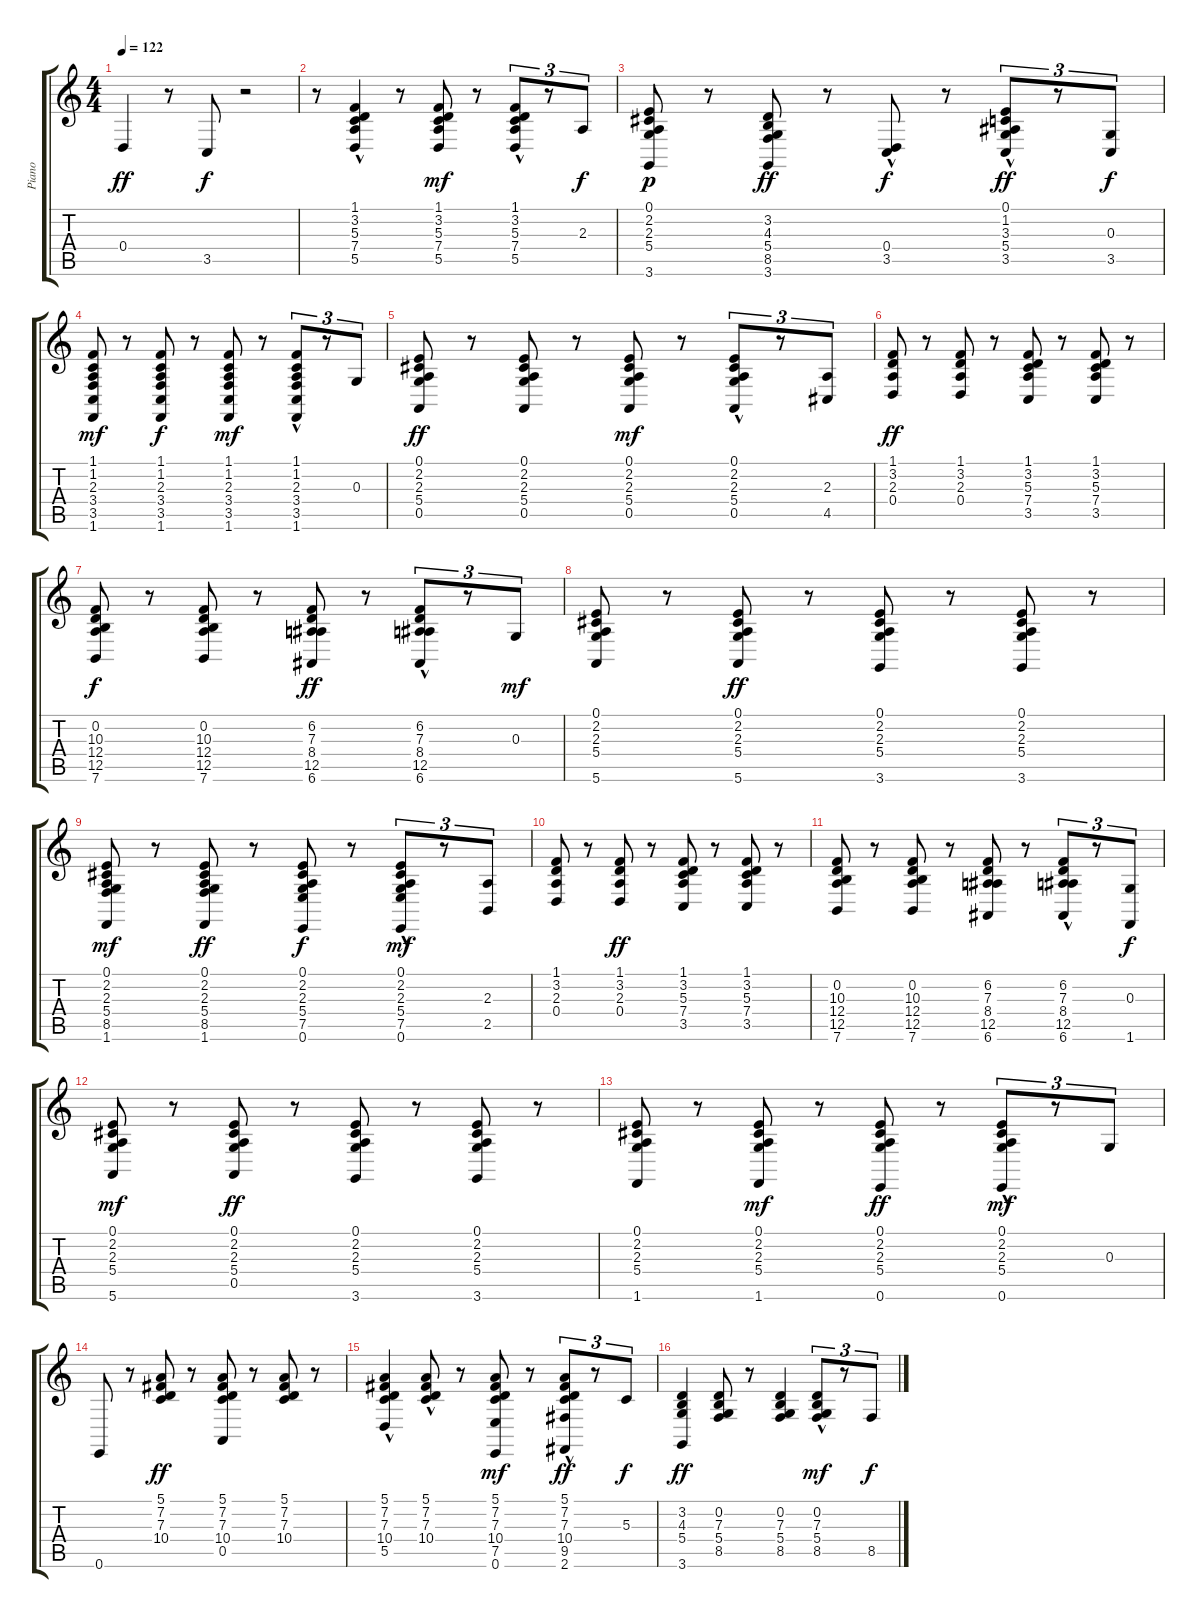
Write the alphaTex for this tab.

\track ("Piano" "Piano") {instrument brightacousticpiano}
\staff {score tabs}
\tuning (E4 B3 G3 D3 A2 E2) {hide}
\ts (4 4)
\tempo 122
\clef g2
\ks c
0.4.4{dy ff} r.8 3.5.8{dy f} r.2 |
r.8 (1.1{hac} 3.2{hac} 5.3{hac} 7.4 5.5{hac}).4 r.8 (1.1 3.2 5.3 7.4 5.5).8{dy mf} r.8 (1.1{hac} 3.2 5.3 7.4{hac} 5.5{hac}).8{tu (3 2)} r.8{tu (3 2)} 2.3.8{tu (3 2) dy f} |
(0.1 2.2 2.3 5.4 3.6).8{dy p} r.8 (3.2 4.3 5.4 8.5 3.6).8{dy ff} r.8 (0.4{hac} 3.5).8{dy f} r.8 (0.1 1.2{hac} 3.3{hac} 5.4 3.5).8{tu (3 2) dy ff} r.8{tu (3 2)} (0.3 3.5).8{tu (3 2) dy f} |
(1.1 1.2 2.3 3.4 3.5 1.6).8{dy mf} r.8 (1.1 1.2 2.3 3.4 3.5 1.6).8{dy f} r.8 (1.1 1.2 2.3 3.4 3.5 1.6).8{dy mf} r.8 (1.1{hac} 1.2{hac} 2.3 3.4{hac} 3.5 1.6).8{tu (3 2)} r.8{tu (3 2)} 0.3.8{tu (3 2)} |
(0.1 2.2 2.3 5.4 0.5).8{dy ff} r.8 (0.1 2.2 2.3 5.4 0.5).8 r.8 (0.1 2.2 2.3 5.4 0.5).8{dy mf} r.8 (0.1{hac} 2.2{hac} 2.3 5.4 0.5{hac}).8{tu (3 2)} r.8{tu (3 2)} (2.3 4.5).8{tu (3 2)} |
(1.1 3.2 2.3 0.4).8{dy ff} r.8 (1.1 3.2 2.3 0.4).8 r.8 (1.1 3.2 5.3 7.4 3.5).8 r.8 (1.1 3.2 5.3 7.4 3.5).8 r.8 |
(0.2 10.3 12.4 12.5 7.6).8{dy f} r.8 (0.2 10.3 12.4 12.5 7.6).8 r.8 (6.2 7.3 8.4 12.5 6.6).8{dy ff} r.8 (6.2 7.3{hac} 8.4{hac} 12.5{hac} 6.6{hac}).8{tu (3 2)} r.8{tu (3 2)} 0.3.8{tu (3 2) dy mf} |
(0.1 2.2 2.3 5.4 5.6).8 r.8 (0.1 2.2 2.3 5.4 5.6).8{dy ff} r.8 (0.1 2.2 2.3 5.4 3.6).8 r.8 (0.1 2.2 2.3 5.4 3.6).8 r.8 |
(0.1 2.2 2.3 5.4 8.5 1.6).8{dy mf} r.8 (0.1 2.2 2.3 5.4 8.5 1.6).8{dy ff} r.8 (0.1 2.2 2.3 5.4 7.5 0.6).8{dy f} r.8 (0.1 2.2{hac} 2.3 5.4 7.5{hac} 0.6{hac}).8{tu (3 2) dy mf} r.8{tu (3 2)} (2.3 2.5).8{tu (3 2)} |
(1.1 3.2 2.3 0.4).8 r.8 (1.1 3.2 2.3 0.4).8{dy ff} r.8 (1.1 3.2 5.3 7.4 3.5).8 r.8 (1.1 3.2 5.3 7.4 3.5).8 r.8 |
(0.2 10.3 12.4 12.5 7.6).8 r.8 (0.2 10.3 12.4 12.5 7.6).8 r.8 (6.2 7.3 8.4 12.5 6.6).8 r.8 (6.2 7.3{hac} 8.4{hac} 12.5 6.6{hac}).8{tu (3 2)} r.8{tu (3 2)} (0.3 1.6).8{tu (3 2) dy f} |
(0.1 2.2 2.3 5.4 5.6).8{dy mf} r.8 (0.1 2.2 2.3 5.4 0.5).8{dy ff} r.8 (0.1 2.2 2.3 5.4 3.6).8 r.8 (0.1 2.2 2.3 5.4 3.6).8 r.8 |
(0.1 2.2 2.3 5.4 1.6).8 r.8 (0.1 2.2 2.3 5.4 1.6).8{dy mf} r.8 (0.1 2.2 2.3 5.4 0.6).8{dy ff} r.8 (0.1 2.2{hac} 2.3{hac} 5.4 0.6).8{tu (3 2) dy mf} r.8{tu (3 2)} 0.3.8{tu (3 2)} |
0.6.8 r.8 (5.1 7.2 7.3 10.4).8{dy ff} r.8 (5.1 7.2 7.3 10.4 0.5).8 r.8 (5.1 7.2 7.3 10.4).8 r.8 |
(5.1 7.2 7.3 10.4 5.5{hac}).4 (5.1 7.2{hac} 7.3{hac} 10.4).8 r.8 (5.1 7.2 7.3 10.4 7.5 0.6).8{dy mf} r.8 (5.1 7.2 7.3{hac} 10.4{hac} 9.5 2.6).8{tu (3 2) dy ff} r.8{tu (3 2)} 5.3.8{tu (3 2) dy f} |
(3.2 4.3 5.4 3.6).4{dy ff} (0.2 7.3 5.4 8.5).8 r.8 (0.2 7.3 5.4 8.5).4 (0.2 7.3 5.4{hac} 8.5{hac}).8{tu (3 2) dy mf} r.8{tu (3 2)} 8.5.8{tu (3 2) dy f}
